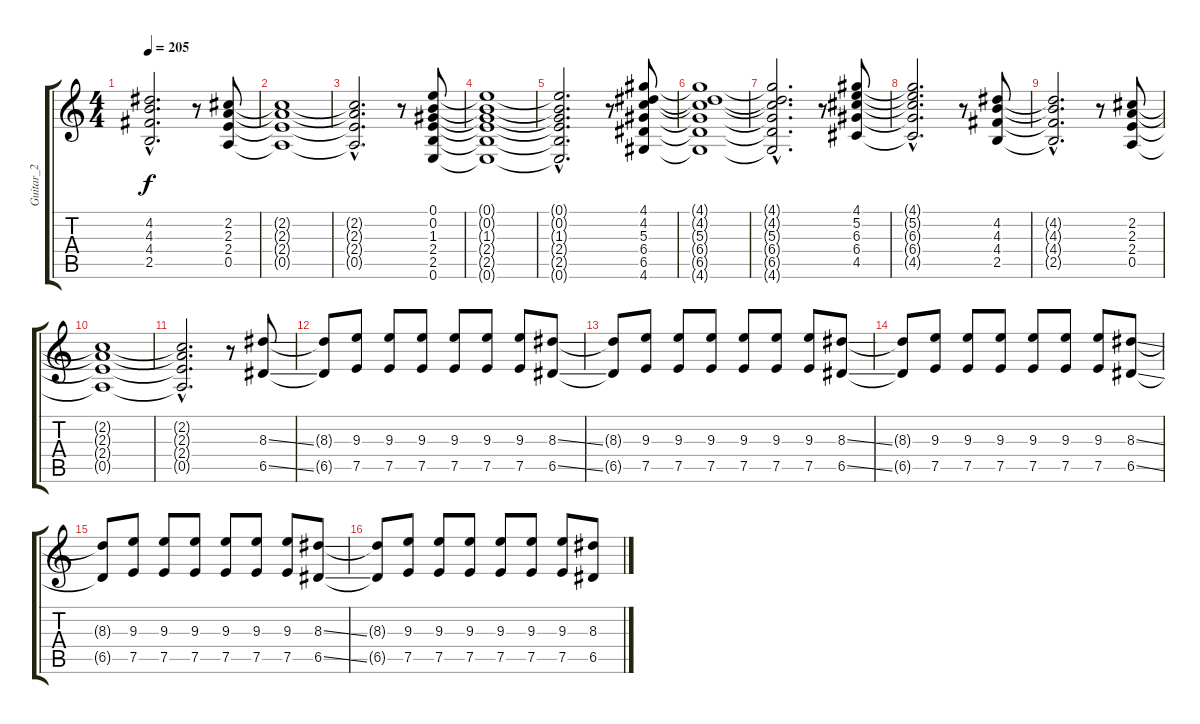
\track ("Guitar_2" "Guitar_2") {instrument distortionguitar}
\staff {score tabs}
\tuning (E4 B3 G3 D3 A2 E2) {hide}
\ts (4 4)
\tempo 205
\clef g2
\ks c
(4.2{hac t} 4.3{hac t} 4.4{hac t} 2.5{hac t}).2{d dy f} r.8 (2.2 2.3 2.4 0.5).8 |
(2.2{t} 2.3{t} 2.4{t} 0.5{t}).1 |
(2.2{hac t} 2.3{hac t} 2.4{hac t} 0.5{hac t}).2{d} r.8 (0.1 0.2 1.3 2.4 2.5 0.6).8 |
(0.1{t} 0.2{t} 1.3{t} 2.4{t} 2.5{t} 0.6{t}).1 |
(0.1{hac t} 0.2{hac t} 1.3{hac t} 2.4{hac t} 2.5{hac t} 0.6{hac t}).2{d} r.8 (4.1 4.2 5.3 6.4 6.5 4.6).8 |
(4.1{t} 4.2{t} 5.3{t} 6.4{t} 6.5{t} 4.6{t}).1 |
(4.1{hac t} 4.2{hac t} 5.3{hac t} 6.4{hac t} 6.5{hac t} 4.6{hac t}).2{d} r.8 (4.1 5.2 6.3 6.4 4.5).8 |
(4.1{hac t} 5.2{hac t} 6.3{hac t} 6.4{hac t} 4.5{hac t}).2{d} r.8 (4.2 4.3 4.4 2.5).8 |
(4.2{hac t} 4.3{hac t} 4.4{hac t} 2.5{hac t}).2{d} r.8 (2.2 2.3 2.4 0.5).8 |
(2.2{t} 2.3{t} 2.4{t} 0.5{t}).1 |
(2.2{hac t} 2.3{hac t} 2.4{hac t} 0.5{hac t}).2{d} r.8 (8.3{ss} 6.5{ss}).8 |
(8.3{t} 6.5{t}).8 (9.3 7.5).8 (9.3 7.5).8 (9.3 7.5).8 (9.3 7.5).8 (9.3 7.5).8 (9.3 7.5).8 (8.3{ss} 6.5{ss}).8 |
(8.3{t} 6.5{t}).8 (9.3 7.5).8 (9.3 7.5).8 (9.3 7.5).8 (9.3 7.5).8 (9.3 7.5).8 (9.3 7.5).8 (8.3{ss} 6.5{ss}).8 |
(8.3{t} 6.5{t}).8 (9.3 7.5).8 (9.3 7.5).8 (9.3 7.5).8 (9.3 7.5).8 (9.3 7.5).8 (9.3 7.5).8 (8.3{ss} 6.5{ss}).8 |
(8.3{t} 6.5{t}).8 (9.3 7.5).8 (9.3 7.5).8 (9.3 7.5).8 (9.3 7.5).8 (9.3 7.5).8 (9.3 7.5).8 (8.3{ss} 6.5{ss}).8 |
(8.3{t} 6.5{t}).8 (9.3 7.5).8 (9.3 7.5).8 (9.3 7.5).8 (9.3 7.5).8 (9.3 7.5).8 (9.3 7.5).8 (8.3{ss} 6.5{ss}).8
